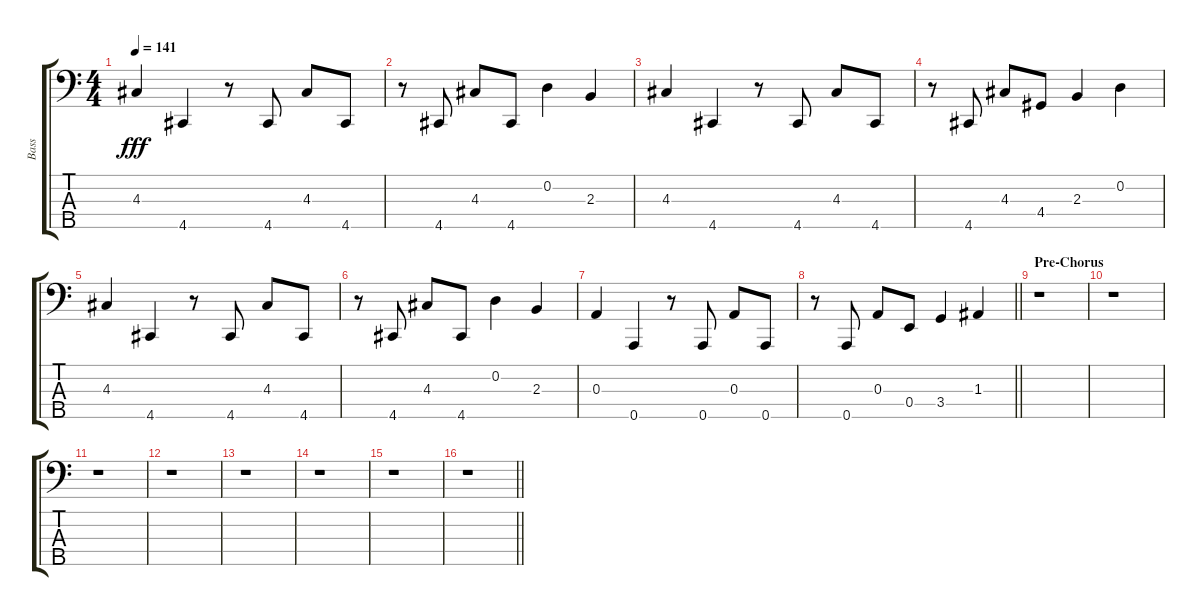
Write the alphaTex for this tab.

\track ("Bass" "Bass") {instrument electricbasspick}
\staff {score tabs}
\tuning (G2 D2 A1 E1 A0) {hide}
\ts (4 4)
\tempo 141
\clef f4
\ks c
4.3.4{dy fff} 4.5.4 r.8 4.5.8 4.3.8 4.5.8 |
r.8 4.5.8 4.3.8 4.5.8 0.2.4 2.3.4 |
4.3.4 4.5.4 r.8 4.5.8 4.3.8 4.5.8 |
r.8 4.5.8 4.3.8 4.4.8 2.3.4 0.2.4 |
4.3.4 4.5.4 r.8 4.5.8 4.3.8 4.5.8 |
r.8 4.5.8 4.3.8 4.5.8 0.2.4 2.3.4 |
0.3.4 0.5.4 r.8 0.5.8 0.3.8 0.5.8 |
\barLineRight lightlight
r.8 0.5.8 0.3.8 0.4.8 3.4.4 1.3.4 |
\section ("" "Pre-Chorus")
r.1 |
r.1 |
r.1 |
r.1 |
r.1 |
r.1 |
r.1 |
\barLineRight lightlight
r.1
